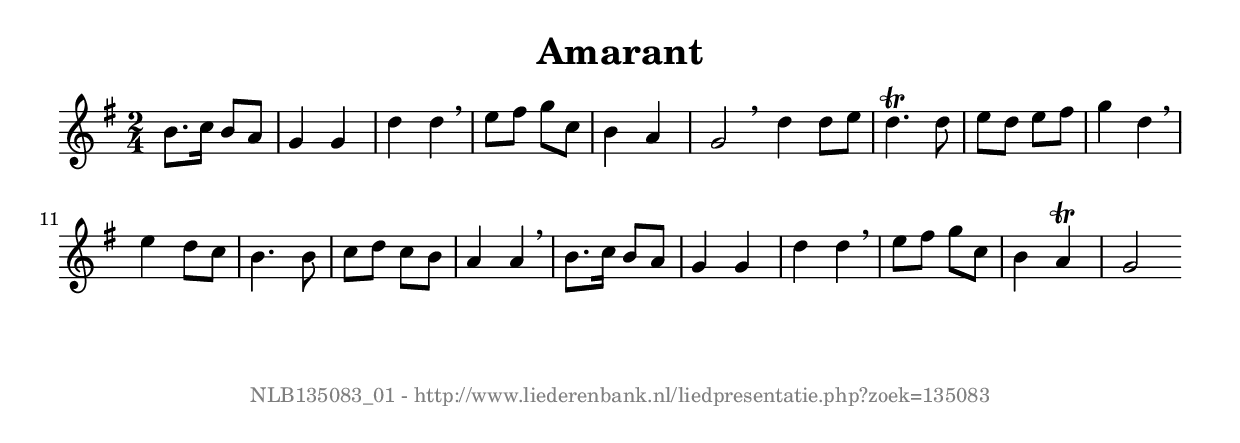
%
% produced by wce2krn 1.64 (7 June 2014)
%
\version"2.16"
#(append! paper-alist '(("long" . (cons (* 210 mm) (* 2000 mm)))))
#(set-default-paper-size "long")
sb = {\breathe}
mBreak = {\breathe }
bBreak = {\breathe }
x = {\once\override NoteHead #'style = #'cross }
gl=\glissando
itime={\override Staff.TimeSignature #'stencil = ##f }
ficta = {\once\set suggestAccidentals = ##t}
fine = {\once\override Score.RehearsalMark #'self-alignment-X = #1 \mark \markup {\italic{Fine}}}
dc = {\once\override Score.RehearsalMark #'self-alignment-X = #1 \mark \markup {\italic{D.C.}}}
dcf = {\once\override Score.RehearsalMark #'self-alignment-X = #1 \mark \markup {\italic{D.C. al Fine}}}
dcc = {\once\override Score.RehearsalMark #'self-alignment-X = #1 \mark \markup {\italic{D.C. al Coda}}}
ds = {\once\override Score.RehearsalMark #'self-alignment-X = #1 \mark \markup {\italic{D.S.}}}
dsf = {\once\override Score.RehearsalMark #'self-alignment-X = #1 \mark \markup {\italic{D.S. al Fine}}}
dsc = {\once\override Score.RehearsalMark #'self-alignment-X = #1 \mark \markup {\italic{D.S. al Coda}}}
pv = {\set Score.repeatCommands = #'((volta "1"))}
sv = {\set Score.repeatCommands = #'((volta "2"))}
tv = {\set Score.repeatCommands = #'((volta "3"))}
qv = {\set Score.repeatCommands = #'((volta "4"))}
xv = {\set Score.repeatCommands = #'((volta #f))}
\header{ tagline = ""
title = "Amarant"
}
\score {{
\key g \major
\relative g'
{
\set melismaBusyProperties = #'()
\time 2/4
\tempo 4=120
\override Score.MetronomeMark #'transparent = ##t
\override Score.RehearsalMark #'break-visibility = #(vector #t #t #f)
b8. c16 b8 a g4 g d'd \sb e8 fis g c, b4 a g2 \bar ":|:" \bBreak
d'4 d8 e d4.^\trill d8 e d e fis g4 d \sb e d8 c b4. b8 c d c b a4 a \mBreak \bar "|"
b8. c16 b8 a g4 g d'd \sb e8 fis g c, b4 a ^\trill g2 \bar ":|"
 }}
 \midi { }
 \layout {
            indent = 0.0\cm
}
}
\markup { \vspace #0 } \markup { \with-color #grey \fill-line { \center-column { \smaller "NLB135083_01 - http://www.liederenbank.nl/liedpresentatie.php?zoek=135083" } } }
